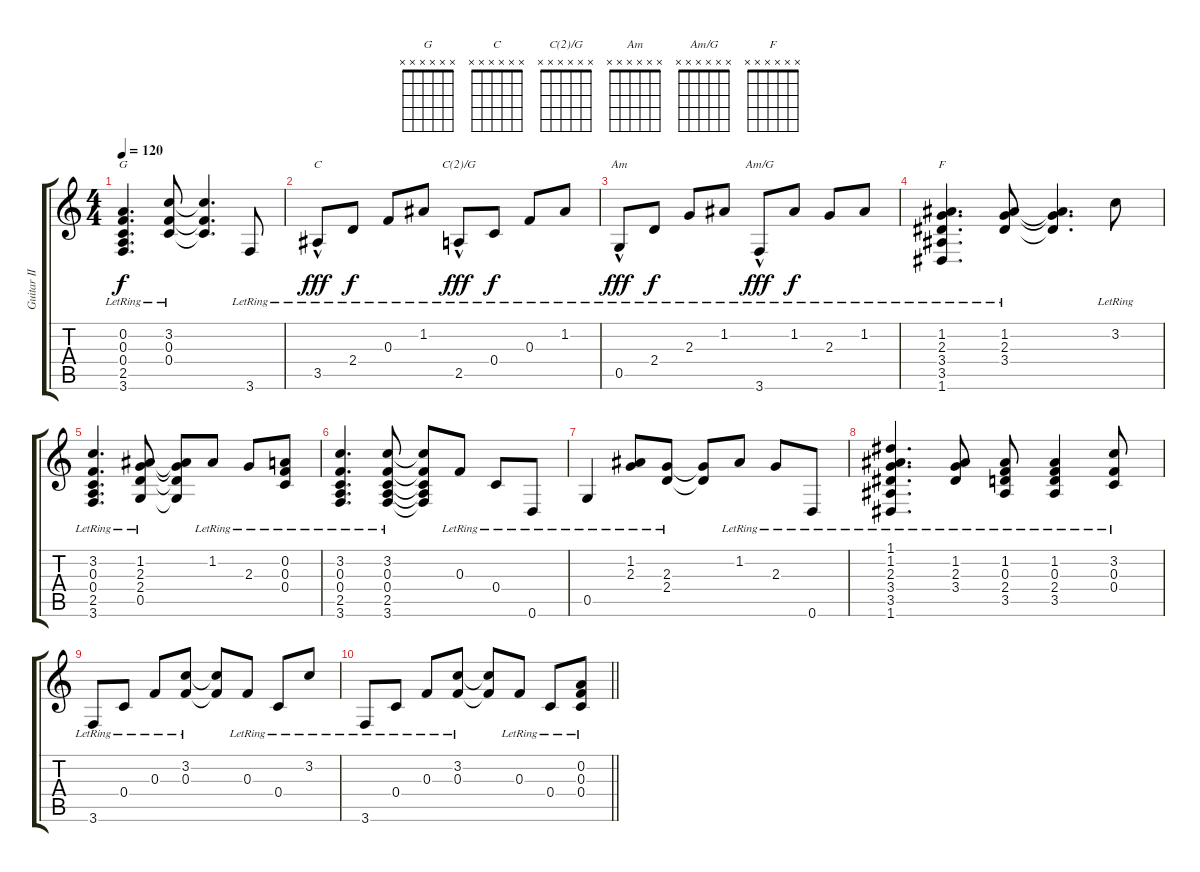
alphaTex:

\track ("Guitar II" "Guitar II") {instrument electricguitarjazz}
\staff {score tabs}
\tuning (D4 A3 F3 C3 G2 D2) {hide}
\chord ("G" x x x x x x)
\chord ("C" x x x x x x)
\chord ("C(2)/G" x x x x x x)
\chord ("Am" x x x x x x)
\chord ("Am/G" x x x x x x)
\chord ("F" x x x x x x)
\ts (4 4)
\tempo 120
\clef g2
\ks c
(0.2{lr} 0.3{lr} 0.4{lr} 2.5{lr} 3.6{lr}).4{d ch "G" dy f} (3.2{lr} 0.3{lr} 0.4{lr}).8 (3.2{t} 0.3{t} 0.4{t}).4{d} 3.6{lr}.8 |
3.5{hac lr}.8{ch "C" dy fff} 2.4{lr}.8{dy f} 0.3{lr}.8 1.2{lr}.8 2.5{hac lr}.8{ch "C(2)/G" dy fff} 0.4{lr}.8{dy f} 0.3{lr}.8 1.2{lr}.8 |
0.5{hac lr}.8{ch "Am" dy fff} 2.4{lr}.8{dy f} 2.3{lr}.8 1.2{lr}.8 3.6{hac lr}.8{ch "Am/G" dy fff} 1.2{lr}.8{dy f} 2.3{lr}.8 1.2{lr}.8 |
(1.2{lr} 2.3{lr} 3.4{lr} 3.5{lr} 1.6{lr}).4{d ch "F"} (1.2{lr} 2.3{lr} 3.4{lr}).8 (1.2{t} 2.3{t} 3.4{t}).4{d} 3.2{lr}.8 |
(3.2{lr} 0.3{lr} 0.4{lr} 2.5{lr} 3.6{lr}).4{d} (1.2{lr} 2.3{lr} 2.4{lr} 0.5{lr}).8 (1.2{t} 2.3{t} 2.4{t} 0.5{t}).8 1.2{lr}.8 2.3{lr}.8 (0.2{lr} 0.3{lr} 0.4{lr}).8 |
(3.2{lr} 0.3{lr} 0.4{lr} 2.5{lr} 3.6{lr}).4{d} (3.2{lr} 0.3{lr} 0.4{lr} 2.5{lr} 3.6{lr}).8 (3.2{t} 0.3{t} 0.4{t} 2.5{t} 3.6{t}).8 0.3{lr}.8 0.4{lr}.8 0.6{lr}.8 |
0.5{lr}.4 (1.2{lr} 2.3{lr}).8 (2.3{lr} 2.4{lr}).8 (2.3{t} 2.4{t}).8 1.2{lr}.8 2.3{lr}.8 0.6{lr}.8 |
(1.1{lr} 1.2{lr} 2.3{lr} 3.4{lr} 3.5{lr} 1.6{lr}).4{d} (1.2{lr} 2.3{lr} 3.4{lr}).8 (1.2{lr} 0.3{lr} 2.4{lr} 3.5{lr}).8 (1.2{lr} 0.3{lr} 2.4{lr} 3.5{lr}).4 (3.2{lr} 0.3{lr} 0.4{lr}).8 |
3.6{lr}.8 0.4{lr}.8 0.3{lr}.8 (3.2{lr} 0.3{lr}).8 (3.2{t} 0.3{t}).8 0.3{lr}.8 0.4{lr}.8 3.2{lr}.8 |
\barLineRight lightlight
3.6{lr}.8 0.4{lr}.8 0.3{lr}.8 (3.2{lr} 0.3{lr}).8 (3.2{t} 0.3{t}).8 0.3{lr}.8 0.4{lr}.8 (0.2{lr} 0.3{lr} 0.4{lr}).8
